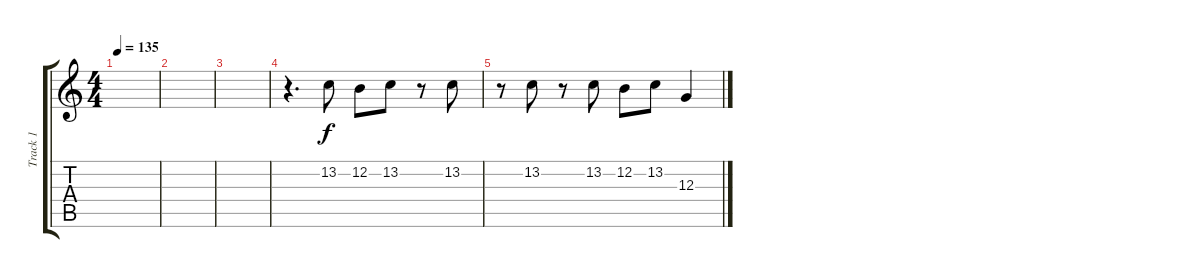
\track ("Track 1" "Track 1") {instrument flute}
\staff {score tabs}
\tuning (E4 B3 G3 D3 A2 E2) {hide}
\ts (4 4)
\tempo 135
\clef g2
\ks c
|
|
|
r.4{d} 13.2.8 12.2.8 13.2.8 r.8 13.2.8 |
r.8 13.2.8 r.8 13.2.8 12.2.8 13.2.8 12.3.4
